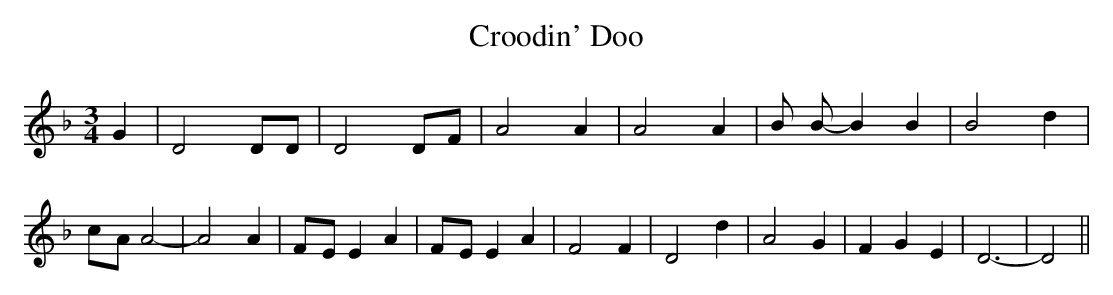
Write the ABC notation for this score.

X:1
T:Croodin' Doo
M:3/4
L:1/4
K:F
 G| D2 D/2D/2| D2 D/2F/2| A2 A| A2 A| B/2 B/2- B B| B2 d|c/2-A/2 A2-|\
 A2 A|F/2-E/2 E A|F/2-E/2 E A| F2 F| D2 d| A2 G| F G E| D3-| D2||
